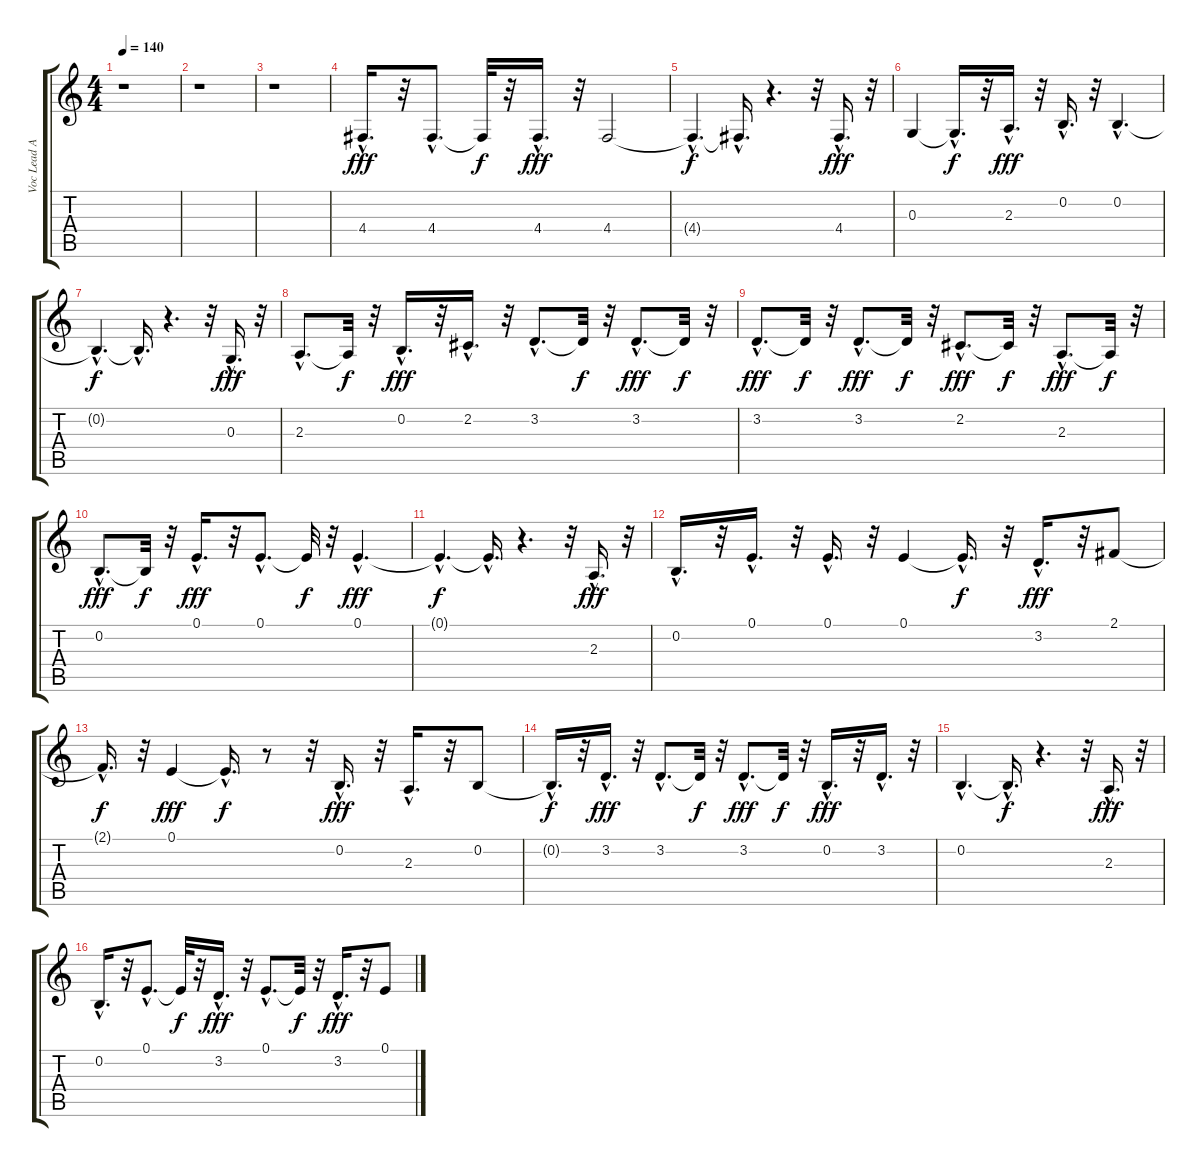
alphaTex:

\track ("Voc Lead Aahs" "Voc Lead A") {instrument choiraahs}
\staff {score tabs}
\tuning (E4 B3 G3 D3 A2 E2) {hide}
\ts (4 4)
\tempo 140
\clef g2
\ks c
r.1{dy fff instrument choiraahs} |
r.1 |
r.1 |
4.4{hac}.16{d} r.32 4.4{hac}.8{d} 4.4{t}.32{dy f} r.32 4.4{hac}.16{d dy fff} r.32 4.4.2 |
4.4{hac t}.4{d dy f} 4.4{hac t}.16{d} r.4{d} r.32 4.4{hac}.16{d dy fff} r.32 |
0.3.4 0.3{hac t}.16{d dy f} r.32 2.3{hac}.16{d dy fff} r.32 0.2{hac}.16{d} r.32 0.2{hac}.4{d} |
0.2{hac t}.4{d dy f} 0.2{hac t}.16{d} r.4{d} r.32 0.3{hac}.16{d dy fff} r.32 |
2.3{hac}.8{d} 2.3{t}.32{dy f} r.32 0.2{hac}.16{d dy fff} r.32 2.2{hac}.16{d} r.32 3.2{hac}.8{d} 3.2{t}.32{dy f} r.32 3.2{hac}.8{d dy fff} 3.2{t}.32{dy f} r.32 |
3.2{hac}.8{d dy fff} 3.2{t}.32{dy f} r.32 3.2{hac}.8{d dy fff} 3.2{t}.32{dy f} r.32 2.2{hac}.8{d dy fff} 2.2{t}.32{dy f} r.32 2.3{hac}.8{d dy fff} 2.3{t}.32{dy f} r.32 |
0.2{hac}.8{d dy fff} 0.2{t}.32{dy f} r.32 0.1{hac}.16{d dy fff} r.32 0.1{hac}.8{d} 0.1{t}.32{dy f} r.32 0.1{hac}.4{d dy fff} |
0.1{hac t}.4{d dy f} 0.1{hac t}.16{d} r.4{d} r.32 2.3{hac}.16{d dy fff} r.32 |
0.2{hac}.16{d} r.32 0.1{hac}.16{d} r.32 0.1{hac}.16{d} r.32 0.1.4 0.1{hac t}.16{d dy f} r.32 3.2{hac}.16{d dy fff} r.32 2.1.8 |
2.1{hac t}.16{d dy f} r.32 0.1.4{dy fff} 0.1{hac t}.16{d dy f} r.8 r.32 0.2{hac}.16{d dy fff} r.32 2.3{hac}.16{d} r.32 0.2.8 |
0.2{hac t}.16{d dy f} r.32 3.2{hac}.16{d dy fff} r.32 3.2{hac}.8{d} 3.2{t}.32{dy f} r.32 3.2{hac}.8{d dy fff} 3.2{t}.32{dy f} r.32 0.2{hac}.16{d dy fff} r.32 3.2{hac}.16{d} r.32 |
0.2{hac}.4{d} 0.2{hac t}.16{d dy f} r.4{d} r.32 2.3{hac}.16{d dy fff} r.32 |
0.2{hac}.16{d} r.32 0.1{hac}.8{d} 0.1{t}.32{dy f} r.32 3.2{hac}.16{d dy fff} r.32 0.1{hac}.8{d} 0.1{t}.32{dy f} r.32 3.2{hac}.16{d dy fff} r.32 0.1.8
